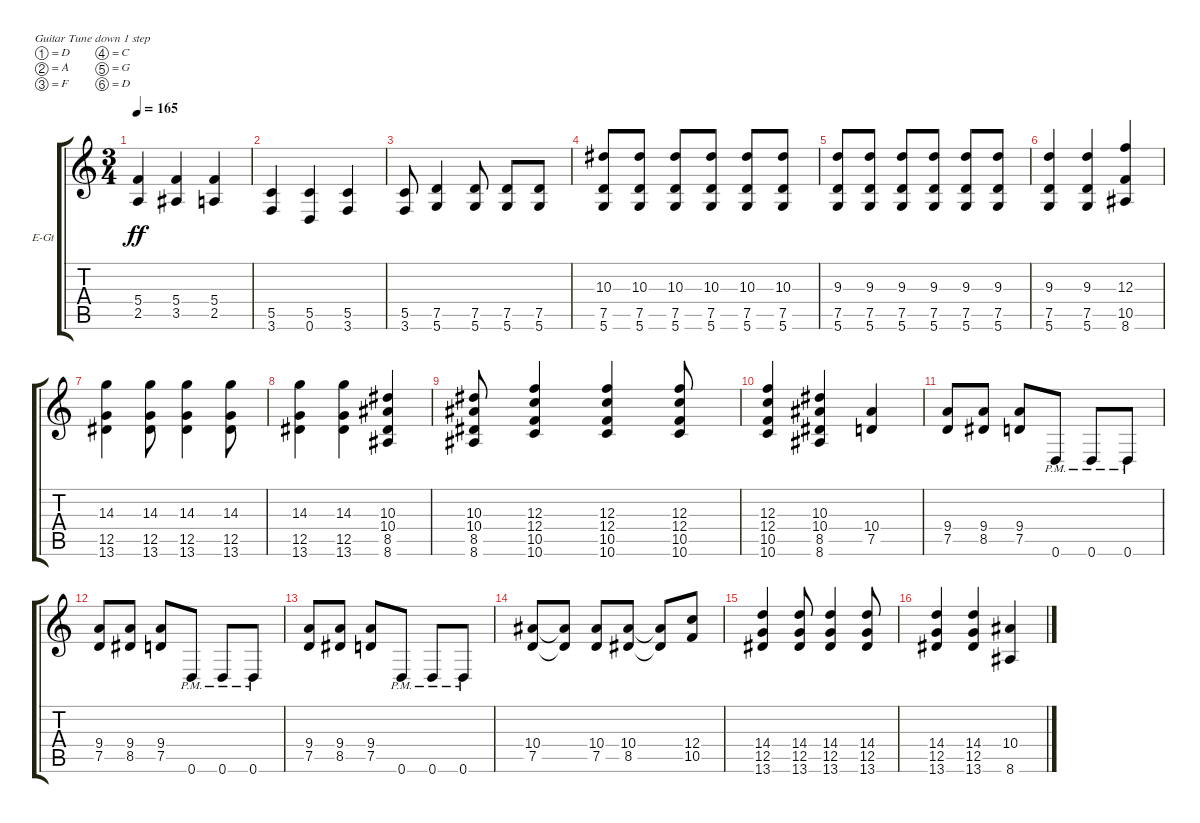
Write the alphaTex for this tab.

\bracketExtendMode groupsimilarinstruments
\firstSystemTrackNameOrientation horizontal
\otherSystemsTrackNameOrientation horizontal
\track ("Electric Guitar 2" "E-Gt") {instrument distortionguitar}
\staff {score tabs}
\tuning (D4 A3 F3 C3 G2 D2)
\ts (3 4)
\tempo 165
\clef g2
\ks c
(2.5 5.4).4{dy ff} (3.5 5.4).4 (2.5 5.4).4 |
(3.6 5.5).4 (0.6 5.5).4 (3.6 5.5).4 |
(3.6 5.5).8 (5.6 7.5).4 (5.6 7.5).8 (5.6 7.5).8 (5.6 7.5).8 |
(5.6 7.5 10.3).8 (5.6 7.5 10.3).8 (5.6 7.5 10.3).8 (5.6 7.5 10.3).8 (5.6 7.5 10.3).8 (5.6 7.5 10.3).8 |
(5.6 7.5 9.3).8 (5.6 7.5 9.3).8 (5.6 7.5 9.3).8 (5.6 7.5 9.3).8 (5.6 7.5 9.3).8 (5.6 7.5 9.3).8 |
(5.6 7.5 9.3).4 (5.6 7.5 9.3).4 (8.6 10.5 12.3).4 |
(14.3 12.5 13.6).4 (12.5 14.3 13.6).8 (12.5 14.3 13.6).4 (12.5 14.3 13.6).8 |
(12.5 14.3 13.6).4 (12.5 14.3 13.6).4 (8.5 10.3 8.6 10.4).4 |
(10.3 8.5 8.6 10.4).8 (10.6 10.5 12.4 12.3).4 (10.5 12.3 12.4 10.6).4 (10.5 12.3 12.4 10.6).8 |
(10.5 12.3 10.6 12.4).4 (8.5 10.4 8.6 10.3).4 (7.5 10.4).4 |
(7.5 9.4).8 (8.5 9.4).8 (7.5 9.4).8 0.6{pm}.8 0.6{pm}.8 0.6{pm}.8 |
(7.5 9.4).8 (8.5 9.4).8 (7.5 9.4).8 0.6{pm}.8 0.6{pm}.8 0.6{pm}.8 |
(7.5 9.4).8 (8.5 9.4).8 (7.5 9.4).8 0.6{pm}.8 0.6{pm}.8 0.6{pm}.8 |
(10.4 7.5).8 (10.4{t} 7.5{t}).8 (10.4 7.5).8 (10.4 8.5).8 (8.5{t} 10.4{t}).8 (12.4 10.5).8 |
(12.5 13.6 14.4).4 (12.5 13.6 14.4).8 (12.5 13.6 14.4).4 (13.6 14.4 12.5).8 |
(13.6 14.4 12.5).4 (13.6 14.4 12.5).4 (8.6 10.4).4
